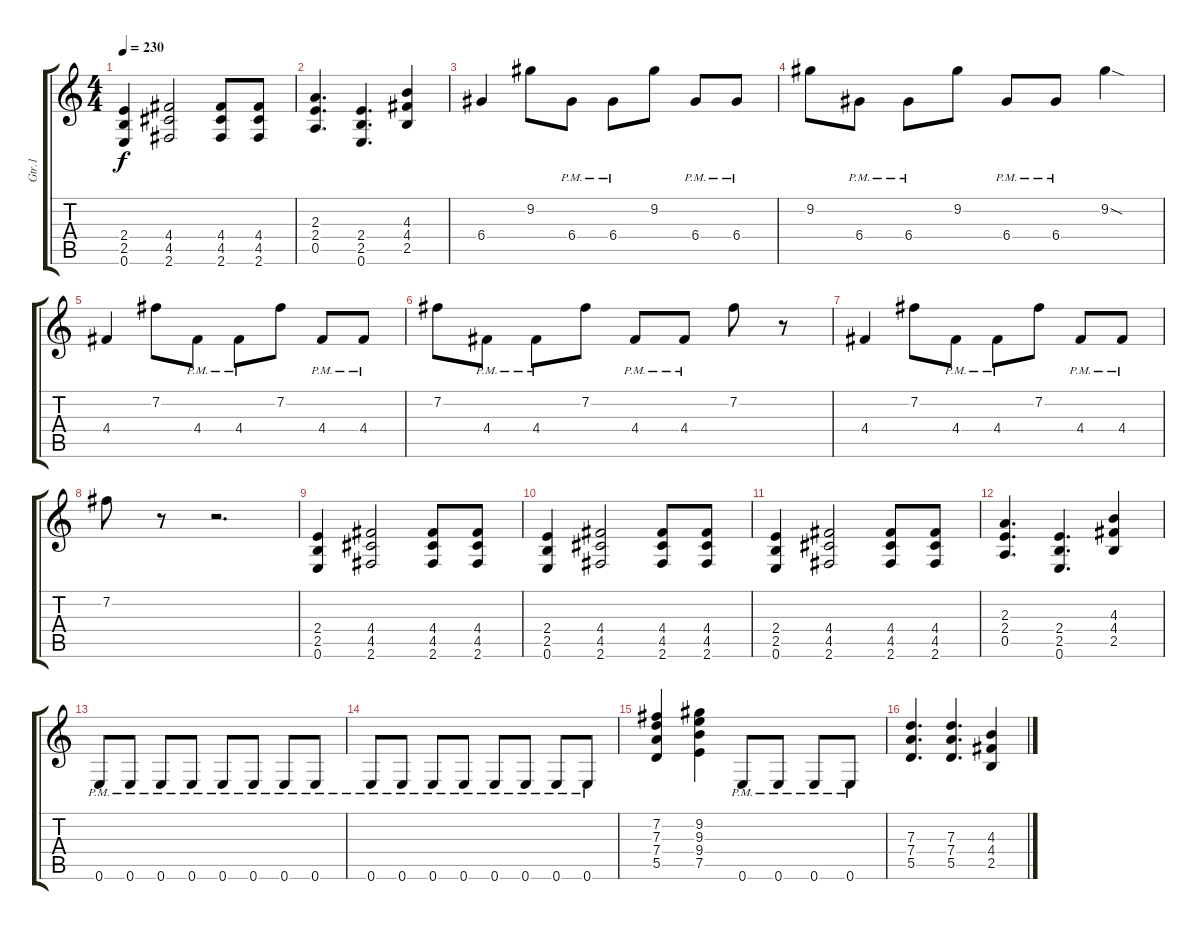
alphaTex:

\track ("Gtr.1" "Gtr.1") {instrument overdrivenguitar}
\staff {score tabs}
\tuning (E4 B3 G3 D3 A2 E2) {hide}
\ts (4 4)
\tempo 230
\clef g2
\ks c
(2.4 2.5 0.6).4{dy f} (4.4 4.5 2.6).2 (4.4 4.5 2.6).8 (4.4 4.5 2.6).8 |
(2.3 2.4 0.5).4{d} (2.4 2.5 0.6).4{d} (4.3 4.4 2.5).4 |
6.4.4 9.2.8 6.4{pm}.8 6.4{pm}.8 9.2.8 6.4{pm}.8 6.4{pm}.8 |
9.2.8 6.4{pm}.8 6.4{pm}.8 9.2.8 6.4{pm}.8 6.4{pm}.8 9.2{sod}.4 |
4.4.4 7.2.8 4.4{pm}.8 4.4{pm}.8 7.2.8 4.4{pm}.8 4.4{pm}.8 |
7.2.8 4.4{pm}.8 4.4{pm}.8 7.2.8 4.4{pm}.8 4.4{pm}.8 7.2.8 r.8 |
4.4.4 7.2.8 4.4{pm}.8 4.4{pm}.8 7.2.8 4.4{pm}.8 4.4{pm}.8 |
7.2.8 r.8 r.2{d} |
(2.4 2.5 0.6).4 (4.4 4.5 2.6).2 (4.4 4.5 2.6).8 (4.4 4.5 2.6).8 |
(2.4 2.5 0.6).4 (4.4 4.5 2.6).2 (4.4 4.5 2.6).8 (4.4 4.5 2.6).8 |
(2.4 2.5 0.6).4 (4.4 4.5 2.6).2 (4.4 4.5 2.6).8 (4.4 4.5 2.6).8 |
(2.3 2.4 0.5).4{d} (2.4 2.5 0.6).4{d} (4.3 4.4 2.5).4 |
0.6{pm}.8 0.6{pm}.8 0.6{pm}.8 0.6{pm}.8 0.6{pm}.8 0.6{pm}.8 0.6{pm}.8 0.6{pm}.8 |
0.6{pm}.8 0.6{pm}.8 0.6{pm}.8 0.6{pm}.8 0.6{pm}.8 0.6{pm}.8 0.6{pm}.8 0.6{pm}.8 |
(7.2 7.3 7.4 5.5).4 (9.2 9.3 9.4 7.5).4 0.6{pm}.8 0.6{pm}.8 0.6{pm}.8 0.6{pm}.8 |
(7.3 7.4 5.5).4{d} (7.3 7.4 5.5).4{d} (4.3 4.4 2.5).4
